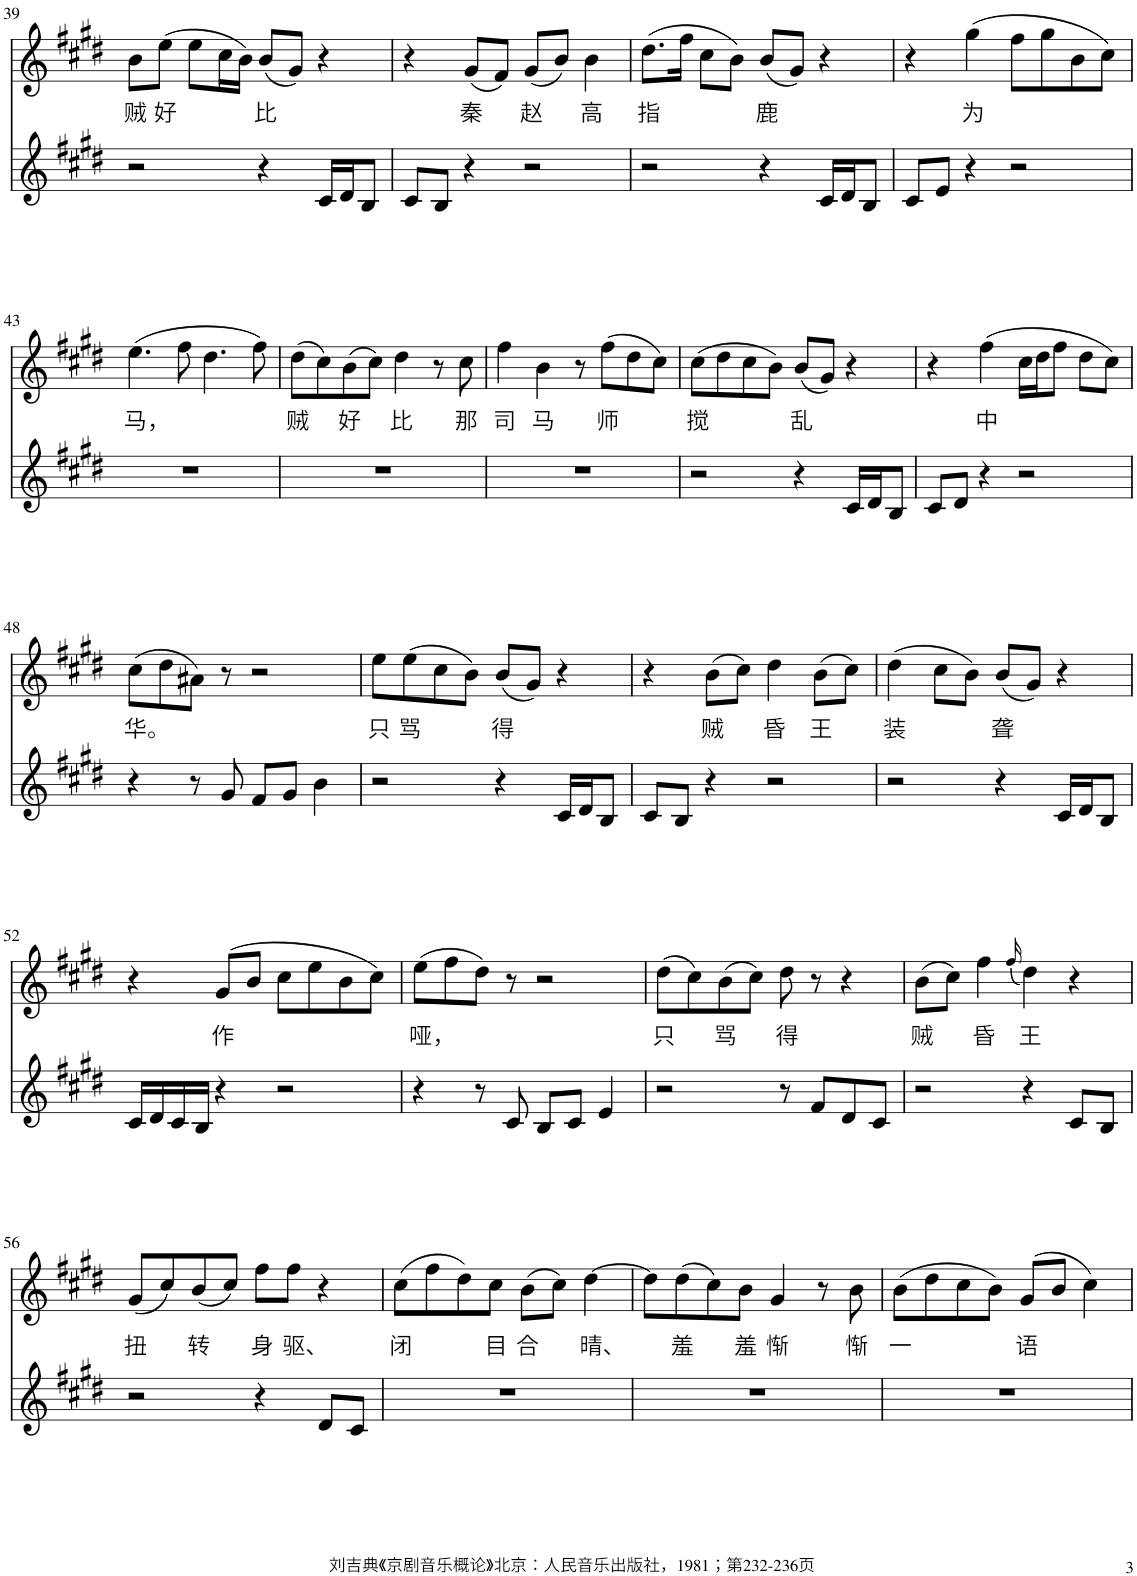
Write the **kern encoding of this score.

**kern	**kern	**text
*part2	*part1	*part1
*staff2	*staff1	*staff1
*I"Piano	*I"Piano	*
*I'Pno	*I'Pno	*
!!LO:PB:g=z
*clefG2	*clefG2	*
*k[f#c#g#d#]	*k[f#c#g#d#]	*
*M4/4	*M4/4	*
=39	=39	=39
!	!	!LO:LY:b
2r	8b\L	贼
!	!	!LO:LY:b
.	(8ee\J	好
.	8ee\L	.
.	16cc#\L	.
.	16b\JJ)	.
!	!	!LO:LY:b
4r	(8b/L	比
.	8g#/J)	.
16c#/LL	4r	.
16d#/J	.	.
8B/J	.	.
=40	=40	=40
8c#/L	4r	.
8B/J	.	.
!	!	!LO:LY:b
4r	(8g#/L	秦
.	8f#/J)	.
!	!	!LO:LY:b
2r	(8g#/L	赵
.	8b/J)	.
!	!	!LO:LY:b
.	4b\	高
=41	=41	=41
!	!	!LO:LY:b
2r	(8.dd#\L	指
.	16ff#\Jk	.
.	8cc#\L	.
.	8b\J)	.
!	!	!LO:LY:b
4r	(8b/L	鹿
.	8g#/J)	.
16c#/LL	4r	.
16d#/J	.	.
8B/J	.	.
=42	=42	=42
8c#/L	4r	.
8e/J	.	.
!	!	!LO:LY:b
4r	(4gg#\	为
2r	8ff#\L	.
.	8gg#\	.
.	8b\	.
.	8cc#\J)	.
!!LO:LB:g=z
=43	=43	=43
!	!	!LO:LY:b
1r	(4.ee\	马，
.	8ff#\	.
.	4.dd#\	.
.	8ff#\)	.
=44	=44	=44
!	!	!LO:LY:b
1r	(8dd#\L	贼
.	8cc#\)	.
!	!	!LO:LY:b
.	(8b\	好
.	8cc#\J)	.
!	!	!LO:LY:b
.	4dd#\	比
.	8r	.
!	!	!LO:LY:b
.	8cc#\	那
=45	=45	=45
!	!	!LO:LY:b
1r	4ff#\	司
!	!	!LO:LY:b
.	4b\	马
.	8r	.
!	!	!LO:LY:b
.	(8ff#\L	师
.	8dd#\	.
.	8cc#\J)	.
=46	=46	=46
!	!	!LO:LY:b
2r	(8cc#\L	搅
.	8dd#\	.
.	8cc#\	.
.	8b\J)	.
!	!	!LO:LY:b
4r	(8b/L	乱
.	8g#/J)	.
16c#/LL	4r	.
16d#/J	.	.
8B/J	.	.
=47	=47	=47
8c#/L	4r	.
8d#/J	.	.
!	!	!LO:LY:b
4r	(4ff#\	中
2r	16cc#\LL	.
.	16dd#\J	.
.	8ff#\J	.
.	8dd#\L	.
.	8cc#\J)	.
!!LO:LB:g=z
=48	=48	=48
!	!	!LO:LY:b
4r	(8cc#\L	华。
.	8dd#\	.
8r	8a#X\J)	.
8g#/	8r	.
8f#/L	2r	.
8g#/J	.	.
4b\	.	.
=49	=49	=49
!	!	!LO:LY:b
2r	8ee\L	只
!	!	!LO:LY:b
.	(8ee\	骂
.	8cc#\	.
.	8b\J)	.
!	!	!LO:LY:b
4r	(8b/L	得
.	8g#/J)	.
16c#/LL	4r	.
16d#/J	.	.
8B/J	.	.
=50	=50	=50
8c#/L	4r	.
8B/J	.	.
!	!	!LO:LY:b
4r	(8b\L	贼
.	8cc#\J)	.
!	!	!LO:LY:b
2r	4dd#\	昏
!	!	!LO:LY:b
.	(8b\L	王
.	8cc#\J)	.
=51	=51	=51
!	!	!LO:LY:b
2r	(4dd#\	装
.	8cc#\L	.
.	8b\J)	.
!	!	!LO:LY:b
4r	(8b/L	聋
.	8g#/J)	.
16c#/LL	4r	.
16d#/J	.	.
8B/J	.	.
!!LO:LB:g=z
=52	=52	=52
16c#/LL	4r	.
16d#/	.	.
16c#/	.	.
16B/JJ	.	.
!	!	!LO:LY:b
4r	(8g#/L	作
.	8b/J	.
2r	8cc#\L	.
.	8ee\	.
.	8b\	.
.	8cc#\J)	.
=53	=53	=53
!	!	!LO:LY:b
4r	(8ee\L	哑，
.	8ff#\	.
8r	8dd#\J)	.
8c#/	8r	.
8B/L	2r	.
8c#/J	.	.
4e/	.	.
=54	=54	=54
!	!	!LO:LY:b
2r	(8dd#\L	只
.	8cc#\)	.
!	!	!LO:LY:b
.	(8b\	骂
.	8cc#\J)	.
!	!	!LO:LY:b
8r	8dd#\	得
8f#/L	8r	.
8d#/	4r	.
8c#/J	.	.
=55	=55	=55
!	!	!LO:LY:b
2r	(8b\L	贼
.	8cc#\J)	.
!	!	!LO:LY:b
.	4ff#\	昏
.	(16qff#/	.
!	!	!LO:LY:b
4r	4dd#\)	王
8c#/L	4r	.
8B/J	.	.
!!LO:LB:g=z
=56	=56	=56
!	!	!LO:LY:b
2r	(8g#/L	扭
.	8cc#/)	.
!	!	!LO:LY:b
.	(8b/	转
.	8cc#/J)	.
!	!	!LO:LY:b
4r	8ff#\L	身
!	!	!LO:LY:b
.	8ff#\J	驱、
8d#/L	4r	.
8c#/J	.	.
=57	=57	=57
!	!	!LO:LY:b
1r	(8cc#\L	闭
.	8ff#\	.
.	8dd#\)	.
!	!	!LO:LY:b
.	8cc#\J	目
!	!	!LO:LY:b
.	(8b\L	合
.	8cc#\J)	.
!	!	!LO:LY:b
.	[4dd#\	晴、
=58	=58	=58
1r	8dd#\L]	.
!	!	!LO:LY:b
.	(8dd#\	羞
.	8cc#\)	.
!	!	!LO:LY:b
.	8b\J	羞
!	!	!LO:LY:b
.	4g#/	惭
.	8r	.
!	!	!LO:LY:b
.	8b\	惭
=59	=59	=59
!	!	!LO:LY:b
1r	(8b\L	一
.	8dd#\	.
.	8cc#\	.
.	8b\J)	.
!	!	!LO:LY:b
.	(8g#/L	语
.	8b/J	.
.	4cc#\)	.
=	=	=
*-	*-	*-
